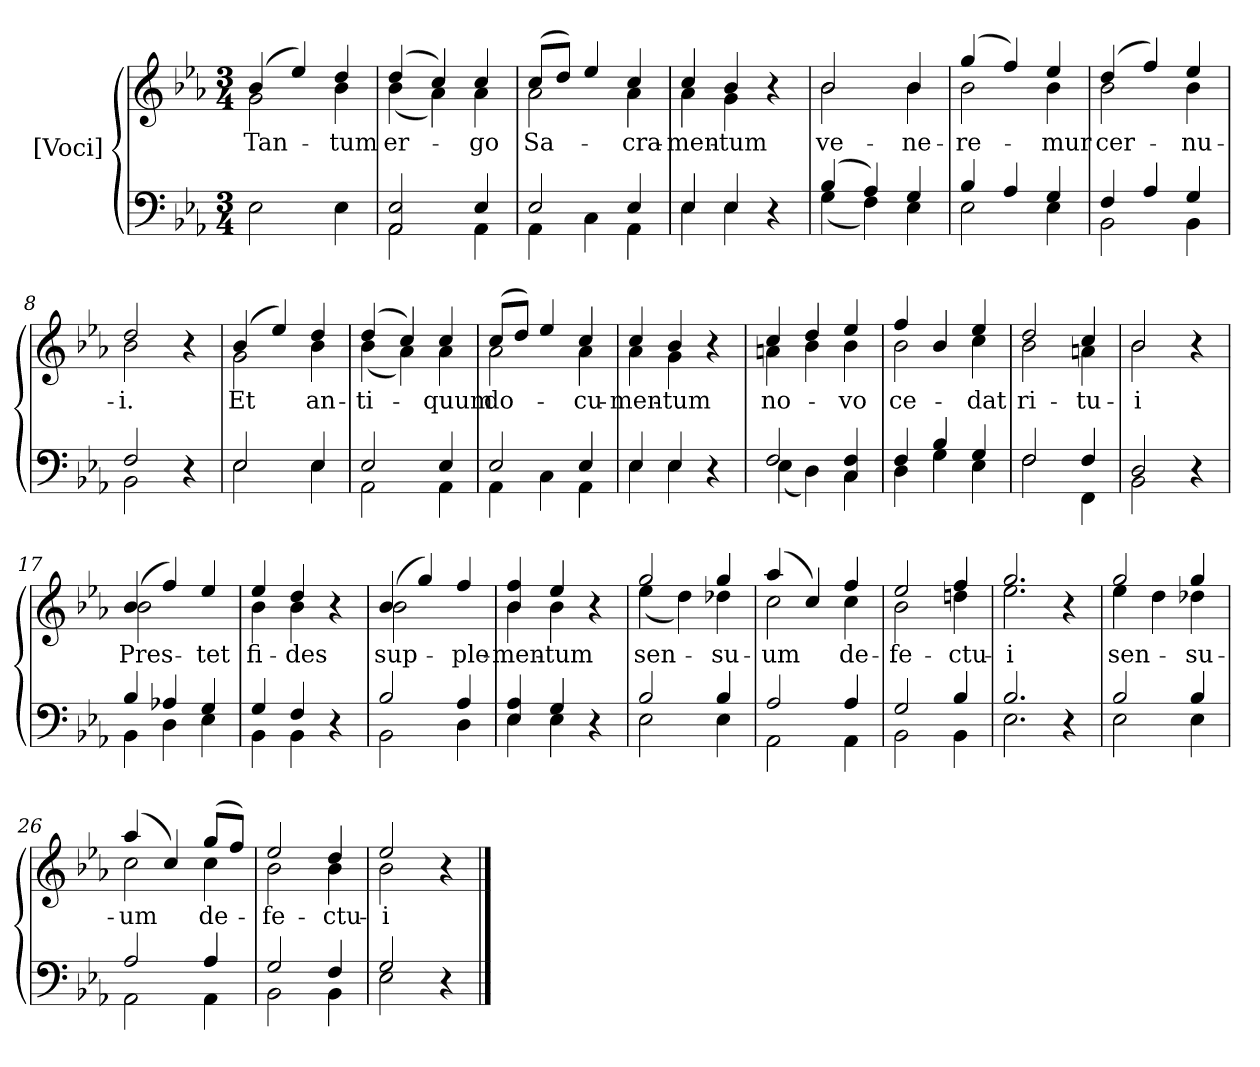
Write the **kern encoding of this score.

**kern	**kern	**text
*part2	*part1	*part1
*staff2	*staff1	*staff1
*I"[Voci]	*I"[Voci]	*
*clefF4	*clefG2	*
*k[b-e-a-]	*k[b-e-a-]	*
*E-:	*E-:	*
*M3/4	*M3/4	*
=1	=1	=1
*	*^	*
2E-\	(4b-/	2g\	Tan-
.	4ee-/)	.	.
4E-\	4dd/	4b-\	-tum
=2	=2	=2	=2
*^	*	*	*
2AA-/ 2E-/	2AA-\	(4dd/	(4b-\	er-
.	.	4cc/)	4a-\)	.
4E-/	4AA-\	4cc/	4a-\	-go
=3	=3	=3	=3	=3
2E-/	4AA-\	(8cc/L	2a-\	Sa-
.	.	8dd/J)	.	.
.	4C\	4ee-/	.	.
4E-/	4AA-\	4cc/	4a-\	-cra-
=4	=4	=4	=4	=4
4E-/	4E-\	4cc/	4a-\	-men-
4E-/	4E-\	4b-/	4g\	-tum
4r	4ryy	4r	4ryy	.
=5	=5	=5	=5	=5
(4B-/	(4G\	2b-/	2b-\	ve-
4A-/)	4F\)	.	.	.
4G/	4E-\	4b-/	4b-\	-ne-
=6	=6	=6	=6	=6
4B-/	2E-\	(4gg/	2b-\	-re-
4A-/	.	4ff/)	.	.
4G/	4E-\	4ee-/	4b-\	-mur
=7	=7	=7	=7	=7
4F/	2BB-\	(4dd/	2b-\	cer-
4A-/	.	4ff/)	.	.
4G/	4BB-\	4ee-/	4b-\	-nu-
=8	=8	=8	=8	=8
2F/	2BB-\	2dd/	2b-\	-i.
4ryy	4r	4r	4ryy	.
=9	=9	=9	=9	=9
2E-/	2E-\	(4b-/	2g\	Et
.	.	4ee-/)	.	.
4E-/	4E-\	4dd/	4b-\	an-
=10	=10	=10	=10	=10
2E-/	2AA-\	(4dd/	(4b-\	-ti-
.	.	4cc/)	4a-\)	.
4E-/	4AA-\	4cc/	4a-\	-quum
=11	=11	=11	=11	=11
2E-/	4AA-\	(8cc/L	2a-\	do-
.	.	8dd/J)	.	.
.	4C\	4ee-/	.	.
4E-/	4AA-\	4cc/	4a-\	-cu-
=12	=12	=12	=12	=12
4E-/	4E-\	4cc/	4a-\	-men-
4E-/	4E-\	4b-/	4g\	-tum
4r	4ryy	4r	4ryy	.
=13	=13	=13	=13	=13
2F/	(>4E-\	4cc/	4an\	no-
.	4D\)	4dd/	4b-\	.
4C/ 4F/	4C\	4ee-/	4b-\	-vo
=14	=14	=14	=14	=14
4F/	4D\	4ff/	2b-\	ce-
4B-/	4G\	4b-/	.	.
4G/	4E-\	4ee-/	4cc\	-dat
=15	=15	=15	=15	=15
2F/	2F\	2dd/	2b-\	ri-
4F/	4FF\	4cc/	4an\	-tu-
=16	=16	=16	=16	=16
2D/	2BB-\	2b-/	2b-\	-i
4ryy	4r	4r	4ryy	.
=17	=17	=17	=17	=17
!	!	!	!LO:N:vis=2	!
4B-/	4BB-\	(4b-/	2.b-\	Pres-
4A-X/	4D\	4ff/)	.	.
4G/	4E-\	4ee-/	.	-tet
=18	=18	=18	=18	=18
4G/	4BB-\	4ee-/	4b-\	fi-
4F/	4BB-\	4dd/	4b-\	-des
4r	4ryy	4r	4ryy	.
=19	=19	=19	=19	=19
2B-/	2BB-\	(4b-/	2b-\	sup-
.	.	4gg/)	.	.
4A-/	4D\	4ff/	4ryy	-ple-
=20	=20	=20	=20	=20
4E-/ 4A-/	4E-\	4b-/ 4ff/	4b-\	-men-
4G/	4E-\	4ee-/	4b-\	-tum
4r	4ryy	4r	4ryy	.
=21	=21	=21	=21	=21
2B-/	2E-\	2gg/	(4ee-\	sen-
.	.	.	4dd\)	.
4B-/	4E-\	4gg/	4dd-X\	su-
=22	=22	=22	=22	=22
2A-/	2AA-\	(4aa-/	2cc\	-um
.	.	4cc/)	.	.
4A-/	4AA-\	4ff/	4cc\	de-
=23	=23	=23	=23	=23
2G/	2BB-\	2ee-/	2b-\	-fe-
4B-/	4BB-\	4ff/	4ddn\	-ctu-
=24	=24	=24	=24	=24
!LO:N:vis=2.	!LO:N:vis=2.	!LO:N:vis=2.	!LO:N:vis=2.	!
2B-/	2E-\	2gg/	2ee-\	-i
4r	4ryy	4r	4ryy	.
=25	=25	=25	=25	=25
2B-/	2E-\	2gg/	4ee-\	sen-
.	.	.	4dd\	.
4B-/	4E-\	4gg/	4dd-X\	-su-
=26	=26	=26	=26	=26
2A-/	2AA-\	(4aa-/	2cc\	-um
.	.	4cc/)	.	.
4A-/	4AA-\	(8gg/L	4cc\	de-
.	.	8ff/J)	.	.
=27	=27	=27	=27	=27
2G/	2BB-\	2ee-/	2b-\	-fe-
4F/	4BB-\	4dd/	4b-\	-ctu-
=28	=28	=28	=28	=28
2G/	2E-\	2ee-/	2b-\	-i
4r	4ryy	4ryy	4r	.
*v	*v	*	*	*
*	*v	*v	*
==	==	==
*-	*-	*-
